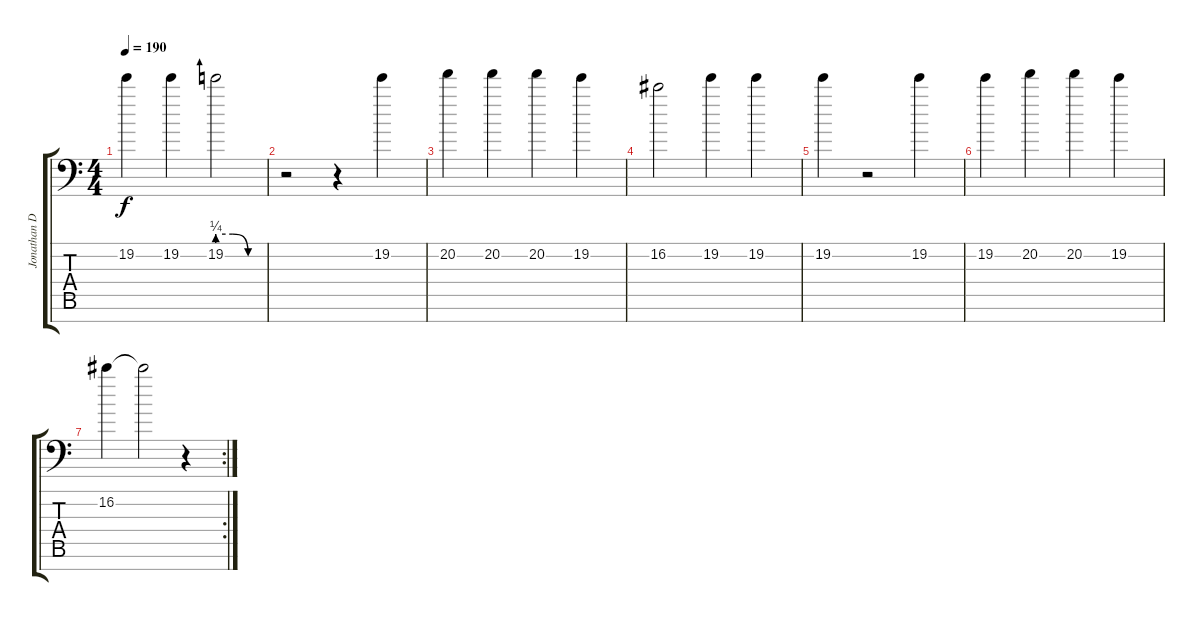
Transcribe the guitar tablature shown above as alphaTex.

\track ("Jonathan Davis Voice" "Jonathan D") {instrument synthbass2}
\staff {score tabs}
\tuning (D4 A3 F3 C3 G2 D2 A1) {hide}
\ts (4 4)
\tempo 190
\clef f4
\ks c
19.2.4{dy f} 19.2.4 19.2{be (custom 0 1 20 1 40 0 60 0)}.2 |
r.2 r.4 19.2.4 |
20.2.4 20.2.4 20.2.4 19.2.4 |
16.2.2 19.2.4 19.2.4 |
19.2.4 r.2 19.2.4 |
19.2.4 20.2.4 20.2.4 19.2.4 |
\rc 2
16.2.4 16.2{t}.2 r.4
